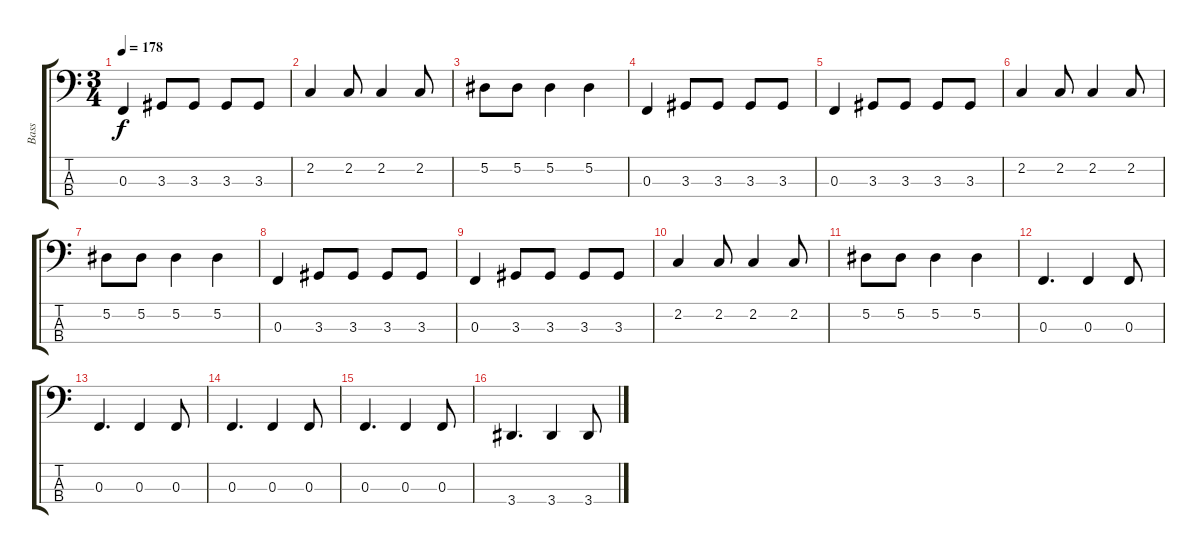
\track ("Bass" "Bass") {instrument slapbass1}
\staff {score tabs}
\tuning (Eb2 Bb1 F1 C1) {hide}
\ts (3 4)
\tempo 178
\clef f4
\ks c
0.3.4{dy f} 3.3.8 3.3.8 3.3.8 3.3.8 |
2.2.4 2.2.8 2.2.4 2.2.8 |
5.2.8 5.2.8 5.2.4 5.2.4 |
0.3.4 3.3.8 3.3.8 3.3.8 3.3.8 |
0.3.4 3.3.8 3.3.8 3.3.8 3.3.8 |
2.2.4 2.2.8 2.2.4 2.2.8 |
5.2.8 5.2.8 5.2.4 5.2.4 |
0.3.4 3.3.8 3.3.8 3.3.8 3.3.8 |
0.3.4 3.3.8 3.3.8 3.3.8 3.3.8 |
2.2.4 2.2.8 2.2.4 2.2.8 |
5.2.8 5.2.8 5.2.4 5.2.4 |
0.3.4{d} 0.3.4 0.3.8 |
0.3.4{d} 0.3.4 0.3.8 |
0.3.4{d} 0.3.4 0.3.8 |
0.3.4{d} 0.3.4 0.3.8 |
3.4.4{d} 3.4.4 3.4.8
